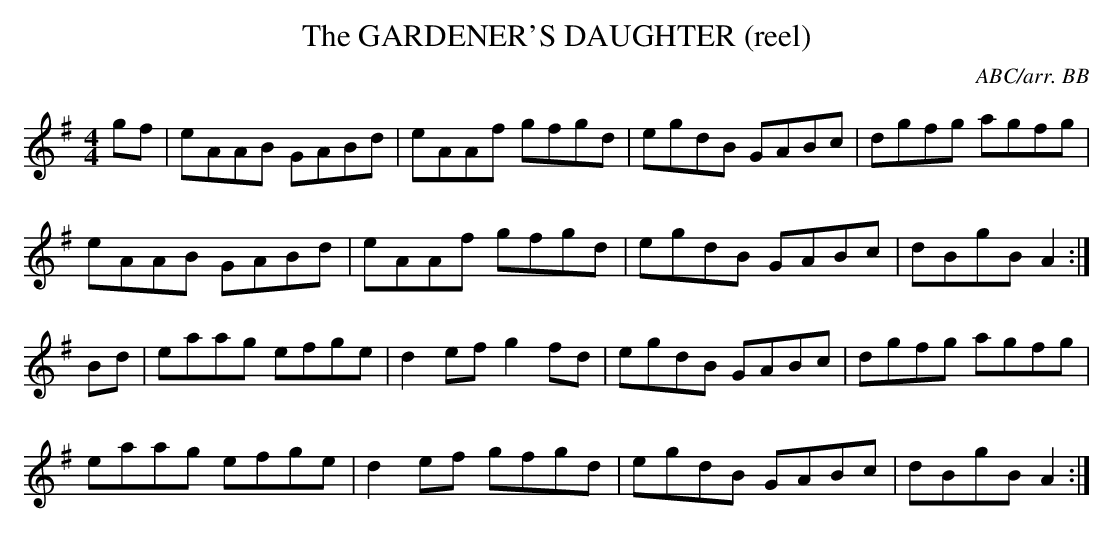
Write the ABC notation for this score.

X:1
T:GARDENER'S DAUGHTER (reel), The
C:ABC/arr. BB
L:1/8
M:4/4
K:Ador
gf|eAAB GABd|eAAf gfgd|egdB GABc|dgfg agfg|
eAAB GABd|eAAf gfgd|egdB GABc|dBgB A2 :|
Bd|eaag efge|d2 ef g2 fd|egdB GABc|dgfg agfg|
eaag efge|d2 ef gfgd|egdB GABc|dBgB A2 :|
